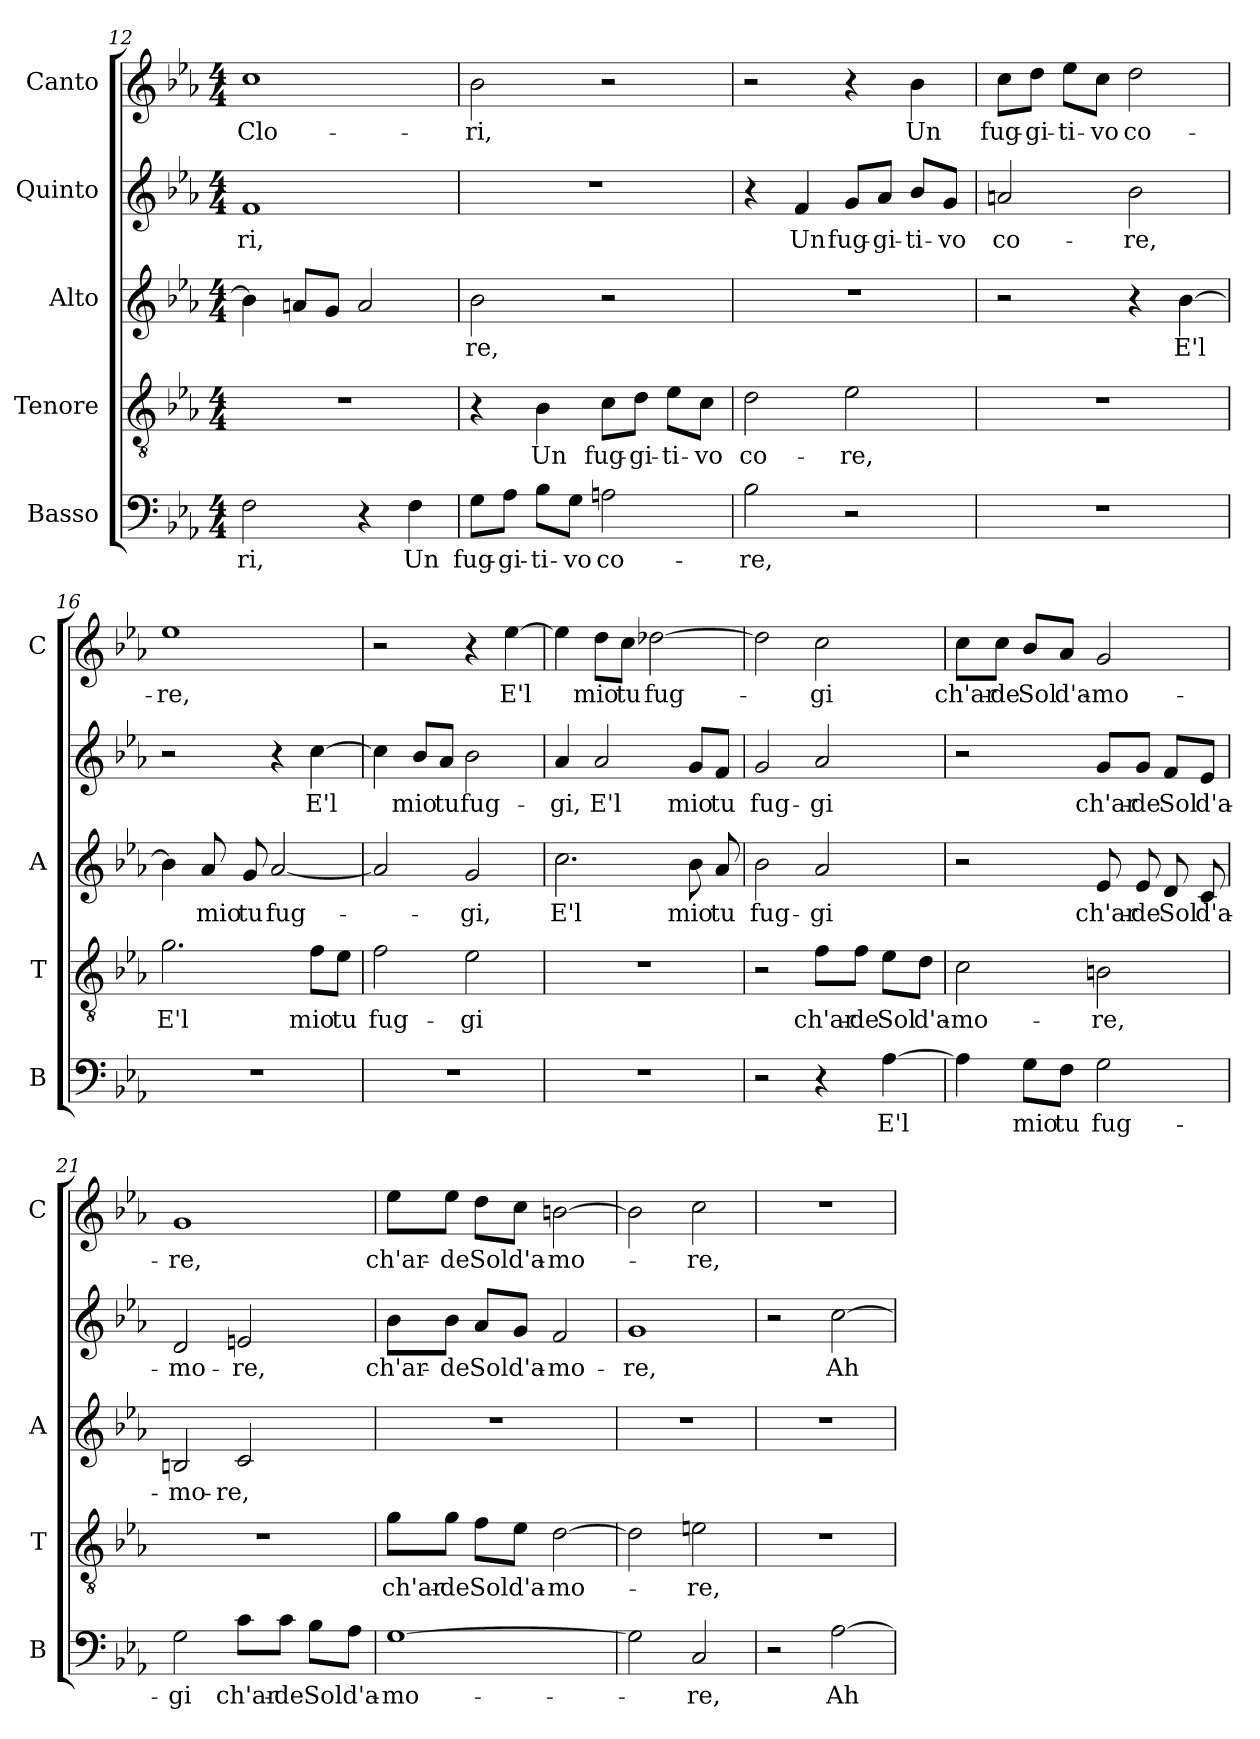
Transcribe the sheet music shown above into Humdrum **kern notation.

**kern	**text	**kern	**text	**kern	**text	**kern	**text	**kern	**text
*part5	*part5	*part4	*part4	*part3	*part3	*part2	*part2	*part1	*part1
*staff5	*staff5	*staff4	*staff4	*staff3	*staff3	*staff2	*staff2	*staff1	*staff1
*I"Basso	*	*I"Tenore	*	*I"Alto	*	*I"Quinto	*	*I"Canto	*
*I'B	*	*I'T	*	*I'A	*	*	*	*I'C	*
*clefF4	*	*clefGv2	*	*clefG2	*	*clefG2	*	*clefG2	*
*k[b-e-a-]	*	*k[b-e-a-]	*	*k[b-e-a-]	*	*k[b-e-a-]	*	*k[b-e-a-]	*
*E-:	*	*E-:	*	*E-:	*	*E-:	*	*E-:	*
*M4/4	*	*M4/4	*	*M4/4	*	*M4/4	*	*M4/4	*
=12	=12	=12	=12	=12	=12	=12	=12	=12	=12
!	!LO:LY:b	!	!	!	!	!	!LO:LY:b	!	!LO:LY:b
2F\	-ri,	1r	.	4b-\]	.	1f	-ri,	1cc	Clo-
.	.	.	.	8an/L	.	.	.	.	.
.	.	.	.	8g/J	.	.	.	.	.
4r	.	.	.	2a/	.	.	.	.	.
!	!LO:LY:b	!	!	!	!	!	!	!	!
4F\	Un	.	.	.	.	.	.	.	.
=13	=13	=13	=13	=13	=13	=13	=13	=13	=13
!	!LO:LY:b	!	!	!	!LO:LY:b	!	!	!	!LO:LY:b
8G\L	fug-	4r	.	2b-\	-re,	1r	.	2b-\	-ri,
!	!LO:LY:b	!	!	!	!	!	!	!	!
8A-\J	-gi-	.	.	.	.	.	.	.	.
!	!LO:LY:b	!	!LO:LY:b	!	!	!	!	!	!
8B-\L	-ti-	4B-\	Un	.	.	.	.	.	.
!	!LO:LY:b	!	!	!	!	!	!	!	!
8G\J	-vo	.	.	.	.	.	.	.	.
!	!LO:LY:b	!	!LO:LY:b	!	!	!	!	!	!
2An\	co-	8c\L	fug-	2r	.	.	.	2r	.
!	!	!	!LO:LY:b	!	!	!	!	!	!
.	.	8d\J	-gi-	.	.	.	.	.	.
!	!	!	!LO:LY:b	!	!	!	!	!	!
.	.	8e-\L	-ti-	.	.	.	.	.	.
!	!	!	!LO:LY:b	!	!	!	!	!	!
.	.	8c\J	-vo	.	.	.	.	.	.
=14	=14	=14	=14	=14	=14	=14	=14	=14	=14
!	!LO:LY:b	!	!LO:LY:b	!	!	!	!	!	!
2B-\	-re,	2d\	co-	1r	.	4r	.	2r	.
!	!	!	!	!	!	!	!LO:LY:b	!	!
.	.	.	.	.	.	4f/	Un	.	.
!	!	!	!LO:LY:b	!	!	!	!LO:LY:b	!	!
2r	.	2e-\	-re,	.	.	8g/L	fug-	4r	.
!	!	!	!	!	!	!	!LO:LY:b	!	!
.	.	.	.	.	.	8a-/J	-gi-	.	.
!	!	!	!	!	!	!	!LO:LY:b	!	!LO:LY:b
.	.	.	.	.	.	8b-/L	-ti-	4b-\	Un
!	!	!	!	!	!	!	!LO:LY:b	!	!
.	.	.	.	.	.	8g/J	-vo	.	.
=15	=15	=15	=15	=15	=15	=15	=15	=15	=15
!	!	!	!	!	!	!	!LO:LY:b	!	!LO:LY:b
1r	.	1r	.	2r	.	2an/	co-	8cc\L	fug-
!	!	!	!	!	!	!	!	!	!LO:LY:b
.	.	.	.	.	.	.	.	8dd\J	-gi-
!	!	!	!	!	!	!	!	!	!LO:LY:b
.	.	.	.	.	.	.	.	8ee-\L	-ti-
!	!	!	!	!	!	!	!	!	!LO:LY:b
.	.	.	.	.	.	.	.	8cc\J	-vo
!	!	!	!	!	!	!	!LO:LY:b	!	!LO:LY:b
.	.	.	.	4r	.	2b-\	-re,	2dd\	co-
!	!	!	!	!	!LO:LY:b	!	!	!	!
.	.	.	.	[4b-\	E'l	.	.	.	.
!!LO:PB:g=z
=16	=16	=16	=16	=16	=16	=16	=16	=16	=16
!	!	!	!LO:LY:b	!	!	!	!	!	!LO:LY:b
1r	.	2.g\	E'l	4b-\]	.	2r	.	1ee-	-re,
!	!	!	!	!	!LO:LY:b	!	!	!	!
.	.	.	.	8a-/	mio	.	.	.	.
!	!	!	!	!	!LO:LY:b	!	!	!	!
.	.	.	.	8g/	tu	.	.	.	.
!	!	!	!	!	!LO:LY:b	!	!	!	!
.	.	.	.	[2a-/	fug-	4r	.	.	.
!	!	!	!LO:LY:b	!	!	!	!LO:LY:b	!	!
.	.	8f\L	mio	.	.	[4cc\	E'l	.	.
!	!	!	!LO:LY:b	!	!	!	!	!	!
.	.	8e-\J	tu	.	.	.	.	.	.
=17	=17	=17	=17	=17	=17	=17	=17	=17	=17
!	!	!	!LO:LY:b	!	!	!	!	!	!
1r	.	2f\	fug-	2a-/]	.	4cc\]	.	2r	.
!	!	!	!	!	!	!	!LO:LY:b	!	!
.	.	.	.	.	.	8b-/L	mio	.	.
!	!	!	!	!	!	!	!LO:LY:b	!	!
.	.	.	.	.	.	8a-/J	tu	.	.
!	!	!	!LO:LY:b	!	!LO:LY:b	!	!LO:LY:b	!	!
.	.	2e-\	-gi	2g/	-gi,	2b-\	fug-	4r	.
!	!	!	!	!	!	!	!	!	!LO:LY:b
.	.	.	.	.	.	.	.	[4ee-\	E'l
=18	=18	=18	=18	=18	=18	=18	=18	=18	=18
!	!	!	!	!	!LO:LY:b	!	!LO:LY:b	!	!
1r	.	1r	.	2.cc\	E'l	4a-/	-gi,	4ee-\]	.
!	!	!	!	!	!	!	!LO:LY:b	!	!LO:LY:b
.	.	.	.	.	.	2a-/	E'l	8dd\L	mio
!	!	!	!	!	!	!	!	!	!LO:LY:b
.	.	.	.	.	.	.	.	8cc\J	tu
!	!	!	!	!	!	!	!	!	!LO:LY:b
.	.	.	.	.	.	.	.	[2dd-X\	fug-
!	!	!	!	!	!LO:LY:b	!	!LO:LY:b	!	!
.	.	.	.	8b-\	mio	8g/L	mio	.	.
!	!	!	!	!	!LO:LY:b	!	!LO:LY:b	!	!
.	.	.	.	8a-/	tu	8f/J	tu	.	.
=19	=19	=19	=19	=19	=19	=19	=19	=19	=19
!	!	!	!	!	!LO:LY:b	!	!LO:LY:b	!	!
2r	.	2r	.	2b-\	fug-	2g/	fug-	2dd-\]	.
!	!	!	!LO:LY:b	!	!LO:LY:b	!	!LO:LY:b	!	!LO:LY:b
4r	.	8f\L	ch'ar-	2a-/	-gi	2a-/	-gi	2cc\	-gi
!	!	!	!LO:LY:b	!	!	!	!	!	!
.	.	8f\J	-de	.	.	.	.	.	.
!	!LO:LY:b	!	!LO:LY:b	!	!	!	!	!	!
[4A-\	E'l	8e-\L	Sol	.	.	.	.	.	.
!	!	!	!LO:LY:b	!	!	!	!	!	!
.	.	8d\J	d'a-	.	.	.	.	.	.
=20	=20	=20	=20	=20	=20	=20	=20	=20	=20
!	!	!	!LO:LY:b	!	!	!	!	!	!LO:LY:b
4A-\]	.	2c\	-mo-	2r	.	2r	.	8cc\L	ch'ar-
!	!	!	!	!	!	!	!	!	!LO:LY:b
.	.	.	.	.	.	.	.	8cc\J	-de
!	!LO:LY:b	!	!	!	!	!	!	!	!LO:LY:b
8G\L	mio	.	.	.	.	.	.	8b-/L	Sol
!	!LO:LY:b	!	!	!	!	!	!	!	!LO:LY:b
8F\J	tu	.	.	.	.	.	.	8a-/J	d'a-
!	!LO:LY:b	!	!LO:LY:b	!	!LO:LY:b	!	!LO:LY:b	!	!LO:LY:b
2G\	fug-	2Bn\	-re,	8e-/	ch'ar-	8g/L	ch'ar-	2g/	-mo-
!	!	!	!	!	!LO:LY:b	!	!LO:LY:b	!	!
.	.	.	.	8e-/	-de	8g/J	-de	.	.
!	!	!	!	!	!LO:LY:b	!	!LO:LY:b	!	!
.	.	.	.	8d/	Sol	8f/L	Sol	.	.
!	!	!	!	!	!LO:LY:b	!	!LO:LY:b	!	!
.	.	.	.	8c/	d'a-	8e-/J	d'a-	.	.
!!LO:LB:g=z
=21	=21	=21	=21	=21	=21	=21	=21	=21	=21
!	!LO:LY:b	!	!	!	!LO:LY:b	!	!LO:LY:b	!	!LO:LY:b
2G\	-gi	1r	.	2Bn/	-mo-	2d/	-mo-	1g	-re,
!	!LO:LY:b	!	!	!	!LO:LY:b	!	!LO:LY:b	!	!
8c\L	ch'ar-	.	.	2c/	-re,	2en/	-re,	.	.
!	!LO:LY:b	!	!	!	!	!	!	!	!
8c\J	-de	.	.	.	.	.	.	.	.
!	!LO:LY:b	!	!	!	!	!	!	!	!
8B-\L	Sol	.	.	.	.	.	.	.	.
!	!LO:LY:b	!	!	!	!	!	!	!	!
8A-\J	d'a-	.	.	.	.	.	.	.	.
=22	=22	=22	=22	=22	=22	=22	=22	=22	=22
!	!LO:LY:b	!	!LO:LY:b	!	!	!	!LO:LY:b	!	!LO:LY:b
[1G	-mo-	8g\L	ch'ar-	1r	.	8b-\L	ch'ar-	8ee-\L	ch'ar-
!	!	!	!LO:LY:b	!	!	!	!LO:LY:b	!	!LO:LY:b
.	.	8g\J	-de	.	.	8b-\J	-de	8ee-\J	-de
!	!	!	!LO:LY:b	!	!	!	!LO:LY:b	!	!LO:LY:b
.	.	8f\L	Sol	.	.	8a-/L	Sol	8dd\L	Sol
!	!	!	!LO:LY:b	!	!	!	!LO:LY:b	!	!LO:LY:b
.	.	8e-\J	d'a-	.	.	8g/J	d'a-	8cc\J	d'a-
!	!	!	!LO:LY:b	!	!	!	!LO:LY:b	!	!LO:LY:b
.	.	[2d\	-mo-	.	.	2f/	-mo-	[2bn\	-mo-
=23	=23	=23	=23	=23	=23	=23	=23	=23	=23
!	!	!	!	!	!	!	!LO:LY:b	!	!
2G\]	.	2d\]	.	1r	.	1g	-re,	2b\]	.
!	!LO:LY:b	!	!LO:LY:b	!	!	!	!	!	!LO:LY:b
2C/	-re,	2en\	-re,	.	.	.	.	2cc\	-re,
=24	=24	=24	=24	=24	=24	=24	=24	=24	=24
2r	.	1r	.	1r	.	2r	.	1r	.
!	!LO:LY:b	!	!	!	!	!	!LO:LY:b	!	!
[2A-\	Ah	.	.	.	.	[2cc\	Ah	.	.
=	=	=	=	=	=	=	=	=	=
*-	*-	*-	*-	*-	*-	*-	*-	*-	*-
